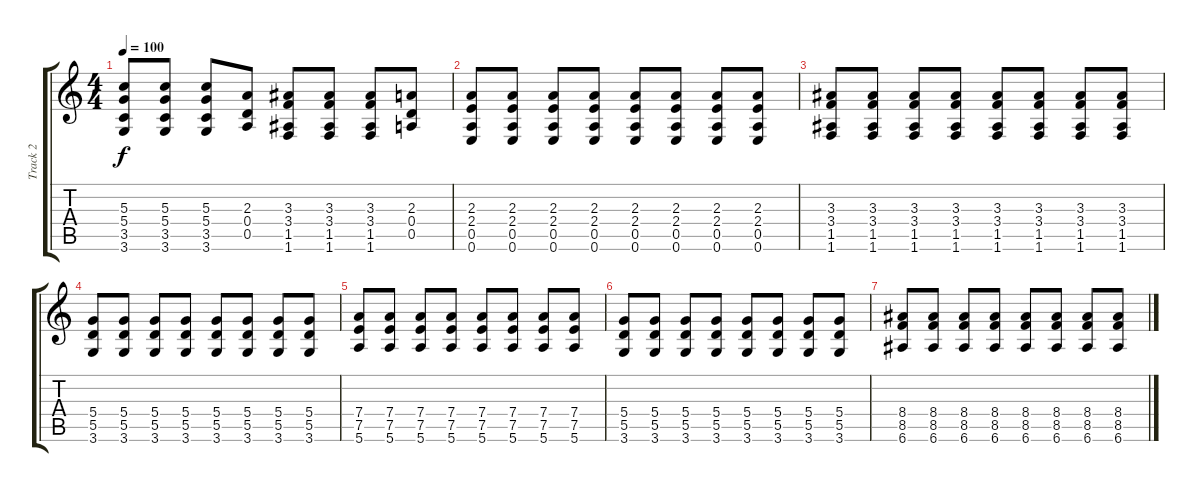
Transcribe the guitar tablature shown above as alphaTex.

\track ("Track 2" "Track 2") {instrument overdrivenguitar}
\staff {score tabs}
\tuning (E4 B3 G3 D3 A2 E2) {hide}
\ts (4 4)
\tempo 100
\clef g2
\ks c
(5.3 5.4 3.5 3.6).8{dy f volume 9} (5.3 5.4 3.5 3.6).8 (5.3 5.4 3.5 3.6).8 (2.3 0.4 0.5).8 (3.3 3.4 1.5 1.6).8 (3.3 3.4 1.5 1.6).8 (3.3 3.4 1.5 1.6).8 (2.3 0.4 0.5).8 |
(2.3 2.4 0.5 0.6).8{volume 6} (2.3 2.4 0.5 0.6).8 (2.3 2.4 0.5 0.6).8 (2.3 2.4 0.5 0.6).8 (2.3 2.4 0.5 0.6).8 (2.3 2.4 0.5 0.6).8 (2.3 2.4 0.5 0.6).8 (2.3 2.4 0.5 0.6).8 |
(3.3 3.4 1.5 1.6).8{volume 3} (3.3 3.4 1.5 1.6).8 (3.3 3.4 1.5 1.6).8 (3.3 3.4 1.5 1.6).8 (3.3 3.4 1.5 1.6).8 (3.3 3.4 1.5 1.6).8 (3.3 3.4 1.5 1.6).8 (3.3 3.4 1.5 1.6).8 |
(5.4 5.5 3.6).8 (5.4 5.5 3.6).8 (5.4 5.5 3.6).8 (5.4 5.5 3.6).8 (5.4 5.5 3.6).8 (5.4 5.5 3.6).8 (5.4 5.5 3.6).8 (5.4 5.5 3.6).8 |
(7.4 7.5 5.6).8 (7.4 7.5 5.6).8 (7.4 7.5 5.6).8 (7.4 7.5 5.6).8 (7.4 7.5 5.6).8 (7.4 7.5 5.6).8 (7.4 7.5 5.6).8 (7.4 7.5 5.6).8 |
(5.4 5.5 3.6).8 (5.4 5.5 3.6).8 (5.4 5.5 3.6).8 (5.4 5.5 3.6).8 (5.4 5.5 3.6).8 (5.4 5.5 3.6).8 (5.4 5.5 3.6).8 (5.4 5.5 3.6).8 |
(8.4 8.5 6.6).8 (8.4 8.5 6.6).8 (8.4 8.5 6.6).8 (8.4 8.5 6.6).8 (8.4 8.5 6.6).8 (8.4 8.5 6.6).8 (8.4 8.5 6.6).8 (8.4 8.5 6.6).8
